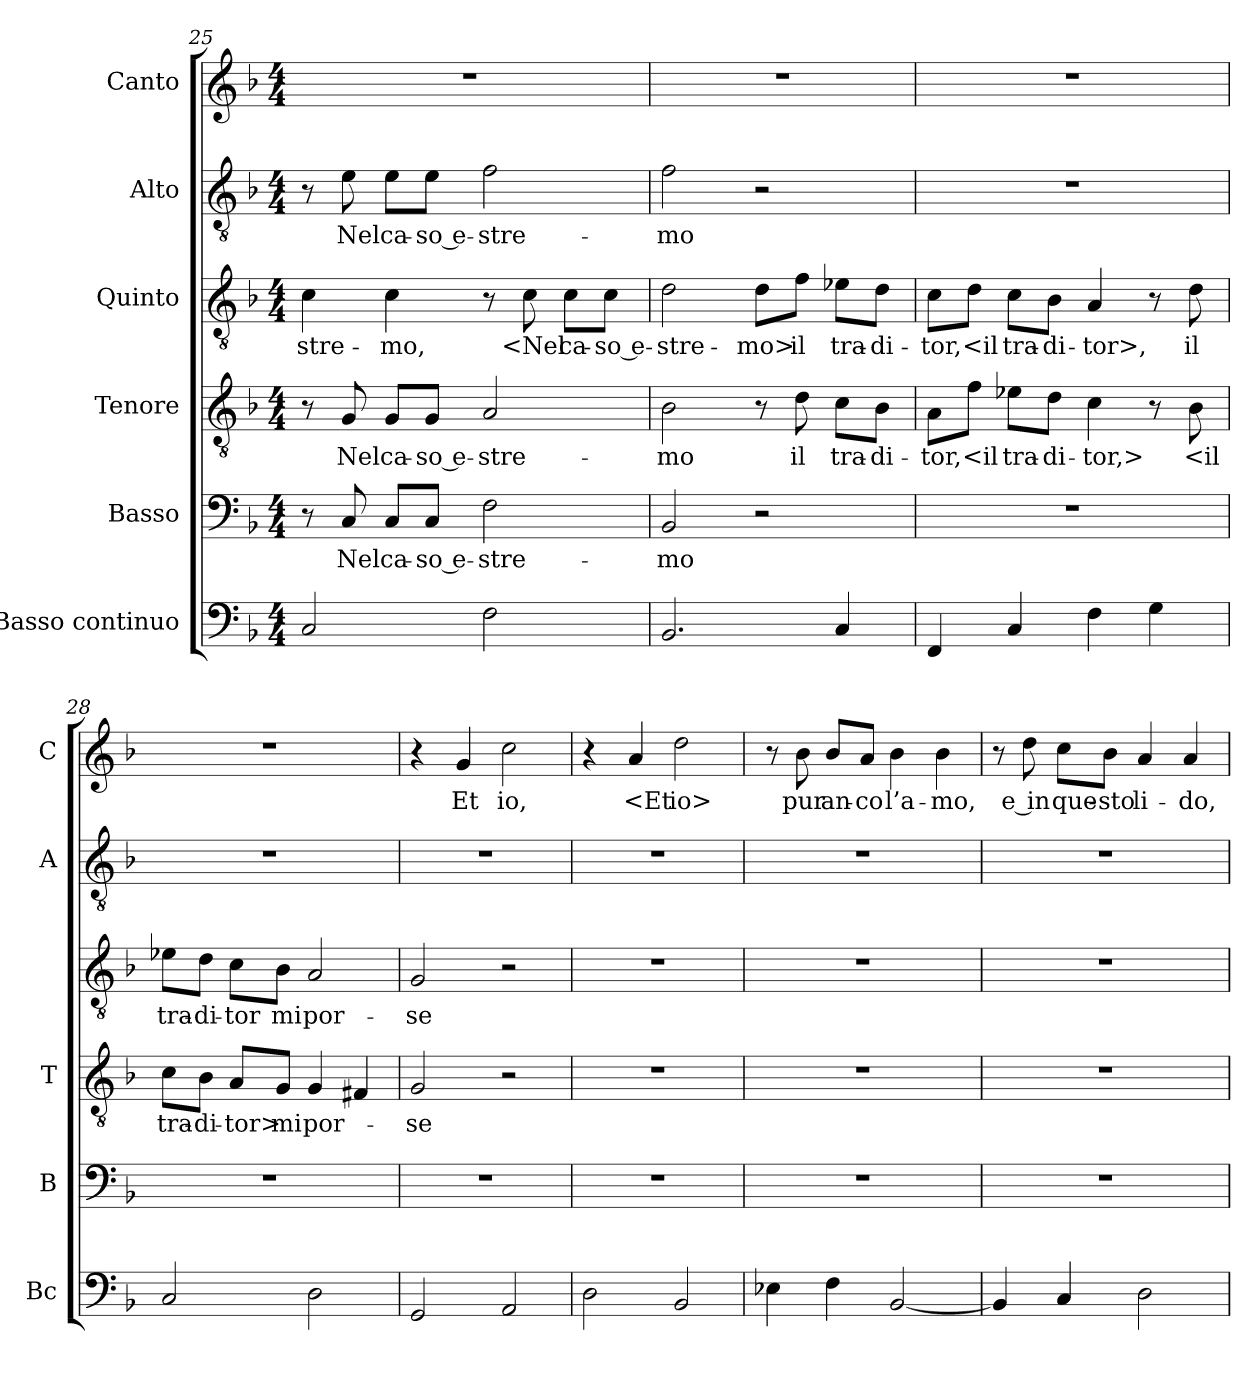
**kern	**kern	**text	**kern	**text	**kern	**text	**kern	**text	**kern	**text
*part6	*part5	*part5	*part4	*part4	*part3	*part3	*part2	*part2	*part1	*part1
*staff6	*staff5	*staff5	*staff4	*staff4	*staff3	*staff3	*staff2	*staff2	*staff1	*staff1
*I"Basso continuo	*I"Basso	*	*I"Tenore	*	*I"Quinto	*	*I"Alto	*	*I"Canto	*
*I'Bc	*I'B	*	*I'T	*	*	*	*I'A	*	*I'C	*
*clefF4	*clefF4	*	*clefGv2	*	*clefGv2	*	*clefGv2	*	*clefG2	*
*k[b-]	*k[b-]	*	*k[b-]	*	*k[b-]	*	*k[b-]	*	*k[b-]	*
*F:	*F:	*	*F:	*	*F:	*	*F:	*	*F:	*
*M4/4	*M4/4	*	*M4/4	*	*M4/4	*	*M4/4	*	*M4/4	*
=25	=25	=25	=25	=25	=25	=25	=25	=25	=25	=25
2C	8r	.	8r	.	4c	-stre-	8r	.	1r	.
.	8C	Nel	8G	Nel	.	.	8e	Nel	.	.
.	8C/L	ca-	8G/L	ca-	4c	-mo,	8e\L	ca-	.	.
.	8C/J	-so e-	8G/J	-so e-	.	.	8e\J	-so e-	.	.
2F	2F	-stre-	2A	-stre-	8r	.	2f	-stre-	.	.
.	.	.	.	.	8c	<Nel	.	.	.	.
.	.	.	.	.	8c\L	ca-	.	.	.	.
.	.	.	.	.	8c\J	-so e-	.	.	.	.
=26	=26	=26	=26	=26	=26	=26	=26	=26	=26	=26
2.BB-	2BB-	-mo	2B-	-mo	2d	-stre-	2f	-mo	1r	.
.	2r	.	8r	.	8d\L	-mo>	2r	.	.	.
.	.	.	8d	il	8f\J	il	.	.	.	.
4C	.	.	8c\L	tra-	8e-X\L	tra-	.	.	.	.
.	.	.	8B-\J	-di-	8d\J	-di-	.	.	.	.
=27	=27	=27	=27	=27	=27	=27	=27	=27	=27	=27
4FF	1r	.	8A\L	-tor,	8c\L	-tor,	1r	.	1r	.
.	.	.	8f\J	<il	8d\J	<il	.	.	.	.
4C	.	.	8e-X\L	tra-	8c\L	tra-	.	.	.	.
.	.	.	8d\J	-di-	8B-\J	-di-	.	.	.	.
4F	.	.	4c	-tor,>	4A	-tor>,	.	.	.	.
4G	.	.	8r	.	8r	.	.	.	.	.
.	.	.	8B-	<il	8d	il	.	.	.	.
=28	=28	=28	=28	=28	=28	=28	=28	=28	=28	=28
2C	1r	.	8c\L	tra-	8e-X\L	tra-	1r	.	1r	.
.	.	.	8B-\J	-di-	8d\J	-di-	.	.	.	.
.	.	.	8A/L	-tor>	8c\L	-tor	.	.	.	.
.	.	.	8G/J	mi	8B-\J	mi	.	.	.	.
2D	.	.	4G	por-	2A	por-	.	.	.	.
.	.	.	4F#X	.	.	.	.	.	.	.
=29	=29	=29	=29	=29	=29	=29	=29	=29	=29	=29
2GG	1r	.	2G	-se	2G	-se	1r	.	4r	.
.	.	.	.	.	.	.	.	.	4g	Et
2AA	.	.	2r	.	2r	.	.	.	2cc	io,
=30	=30	=30	=30	=30	=30	=30	=30	=30	=30	=30
2D	1r	.	1r	.	1r	.	1r	.	4r	.
.	.	.	.	.	.	.	.	.	4a	<Et
2BB-	.	.	.	.	.	.	.	.	2dd	io>
=31	=31	=31	=31	=31	=31	=31	=31	=31	=31	=31
4E-X	1r	.	1r	.	1r	.	1r	.	8r	.
.	.	.	.	.	.	.	.	.	8b-	pur
4F	.	.	.	.	.	.	.	.	8b-/L	an-
.	.	.	.	.	.	.	.	.	8a/J	-co
[2BB-	.	.	.	.	.	.	.	.	4b-	l’a-
.	.	.	.	.	.	.	.	.	4b-	-mo,
=32	=32	=32	=32	=32	=32	=32	=32	=32	=32	=32
4BB-]	1r	.	1r	.	1r	.	1r	.	8r	.
.	.	.	.	.	.	.	.	.	8dd	e in
4C	.	.	.	.	.	.	.	.	8cc\L	que-
.	.	.	.	.	.	.	.	.	8b-\J	-sto
2D	.	.	.	.	.	.	.	.	4a	li-
.	.	.	.	.	.	.	.	.	4a	-do,
=	=	=	=	=	=	=	=	=	=	=
*-	*-	*-	*-	*-	*-	*-	*-	*-	*-	*-
